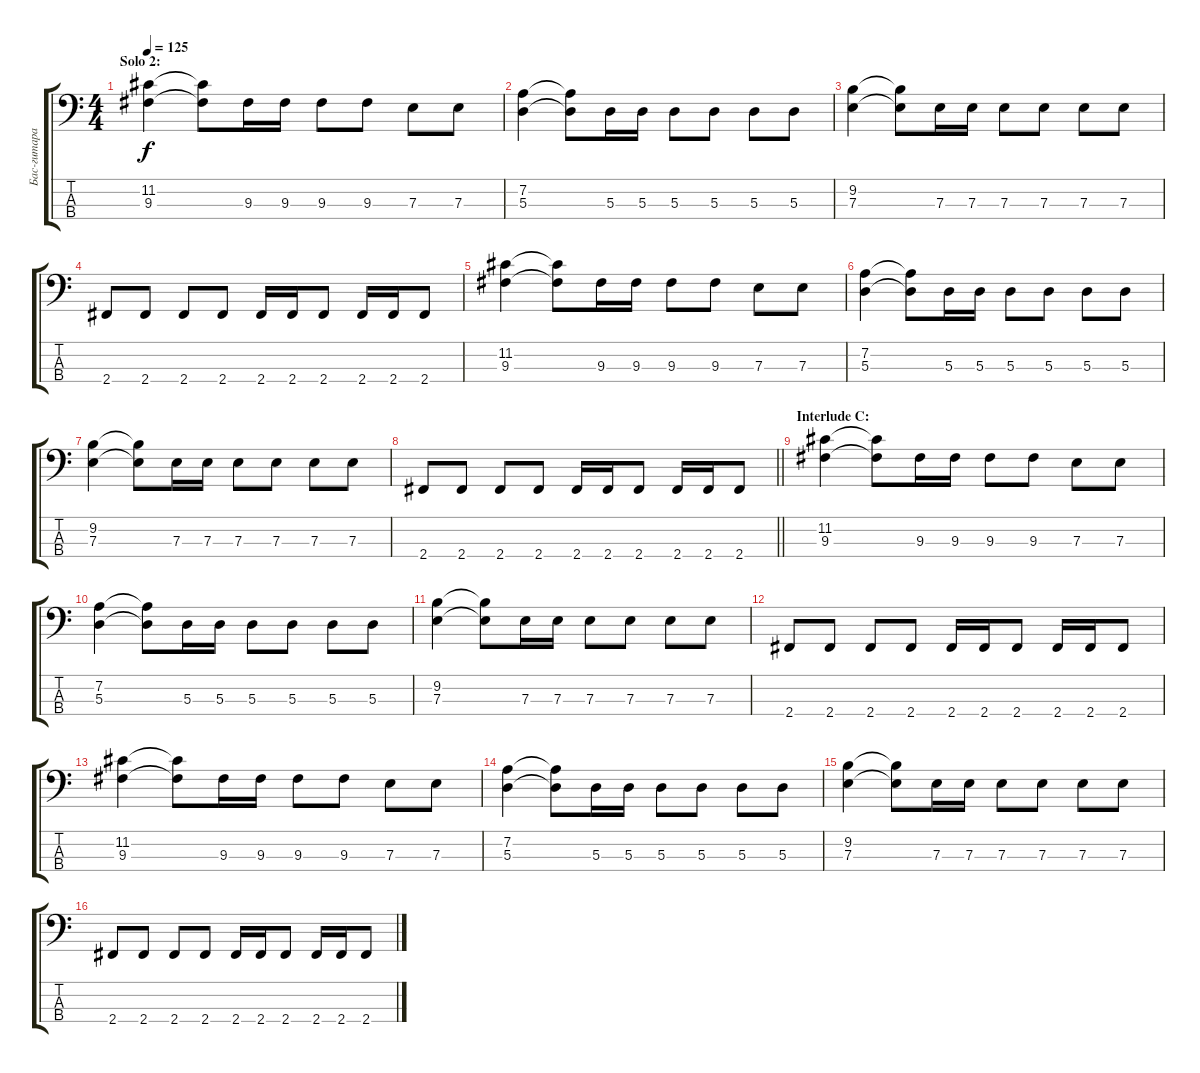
\track ("Бас-гитара" "Бас-гитара") {instrument electricbasspick}
\staff {score tabs}
\tuning (G2 D2 A1 E1) {hide}
\ts (4 4)
\section ("" "Solo 2:")
\tempo 125
\clef f4
\ks c
(11.2 9.3).4{dy f} (11.2{t} 9.3{t}).8 9.3.16 9.3.16 9.3.8 9.3.8 7.3.8 7.3.8 |
(7.2 5.3).4 (7.2{t} 5.3{t}).8 5.3.16 5.3.16 5.3.8 5.3.8 5.3.8 5.3.8 |
(9.2 7.3).4 (9.2{t} 7.3{t}).8 7.3.16 7.3.16 7.3.8 7.3.8 7.3.8 7.3.8 |
2.4.8 2.4.8 2.4.8 2.4.8 2.4.16 2.4.16 2.4.8 2.4.16 2.4.16 2.4.8 |
(11.2 9.3).4 (11.2{t} 9.3{t}).8 9.3.16 9.3.16 9.3.8 9.3.8 7.3.8 7.3.8 |
(7.2 5.3).4 (7.2{t} 5.3{t}).8 5.3.16 5.3.16 5.3.8 5.3.8 5.3.8 5.3.8 |
(9.2 7.3).4 (9.2{t} 7.3{t}).8 7.3.16 7.3.16 7.3.8 7.3.8 7.3.8 7.3.8 |
\barLineRight lightlight
2.4.8 2.4.8 2.4.8 2.4.8 2.4.16 2.4.16 2.4.8 2.4.16 2.4.16 2.4.8 |
\section ("" "Interlude C:")
(11.2 9.3).4 (11.2{t} 9.3{t}).8 9.3.16 9.3.16 9.3.8 9.3.8 7.3.8 7.3.8 |
(7.2 5.3).4 (7.2{t} 5.3{t}).8 5.3.16 5.3.16 5.3.8 5.3.8 5.3.8 5.3.8 |
(9.2 7.3).4 (9.2{t} 7.3{t}).8 7.3.16 7.3.16 7.3.8 7.3.8 7.3.8 7.3.8 |
2.4.8 2.4.8 2.4.8 2.4.8 2.4.16 2.4.16 2.4.8 2.4.16 2.4.16 2.4.8 |
(11.2 9.3).4 (11.2{t} 9.3{t}).8 9.3.16 9.3.16 9.3.8 9.3.8 7.3.8 7.3.8 |
(7.2 5.3).4 (7.2{t} 5.3{t}).8 5.3.16 5.3.16 5.3.8 5.3.8 5.3.8 5.3.8 |
(9.2 7.3).4 (9.2{t} 7.3{t}).8 7.3.16 7.3.16 7.3.8 7.3.8 7.3.8 7.3.8 |
2.4.8 2.4.8 2.4.8 2.4.8 2.4.16 2.4.16 2.4.8 2.4.16 2.4.16 2.4.8
